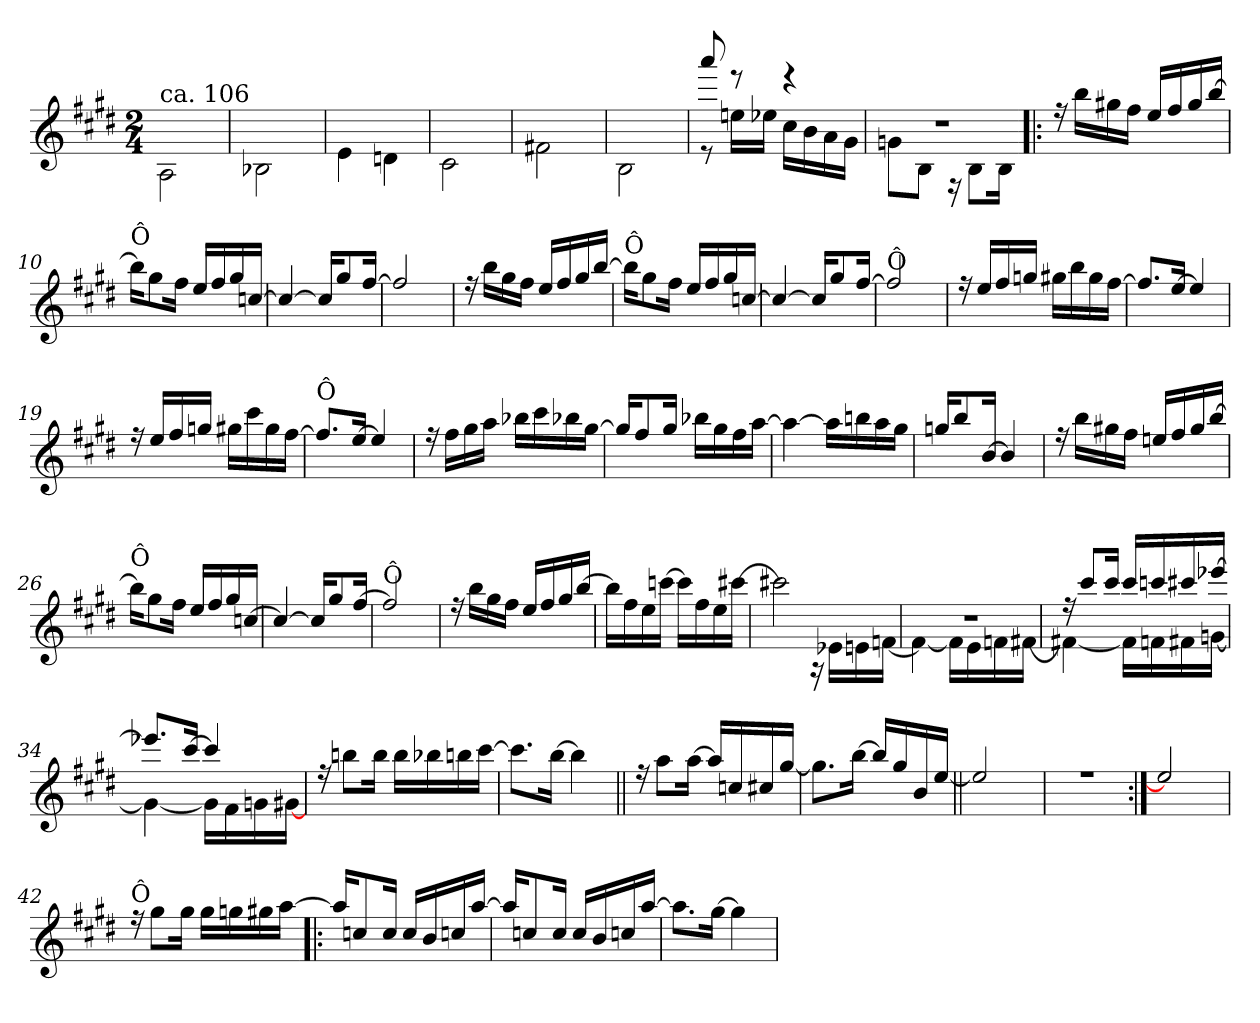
**kern
*part1
*staff1
*clefG2
*k[f#c#g#d#]
*E:
*M2/4
=1
!LO:TX:a:t=ca. 106
2A\
=2
2B-X\
=3
4e\
4dn\
=4
2c#\
=5
2f#X\
=6
2B\
=7
*^
*	*^
8re	8ryy	8aaa!/
16een!\LL	8ryy	8rddd
16ee-X!\JJ	.	.
16cc#!\LL	4ryy	4rddd
16b!\	.	.
16a!\	.	.
16g#!\JJ	.	.
!!LO:LB:g=z	!!	!!
=8	=8	=8
2r	8gn!\L	4ryy
.	8B!\J	.
.	16rE	4ryy
.	8B!\L	.
.	16B!\Jk	.
*	*v	*v
=9!|:	=9!|:
16rff	2ryy
16bb\LL	.
16gg#X\	.
16ff#\JJ	.
16ee/LL	.
16ff#/	.
16gg#/	.
[>16bb/JJ	.
=10	=10
!LO:TX:a:t=Ô	!
16bb\KL]	2ryy
8gg#\	.
16ff#\Jk	.
16ee/LL	.
16ff#/	.
16gg#/	.
[>16ccn/JJ	.
=11	=11
4cc/_	2ryy
16cc/KL]	.
8gg#/	.
[>16ff#/Jk	.
=12	=12
2ff#/]	2ryy
!!LO:LB:g=z	!!
=13	=13
16rff	2ryy
16bb\LL	.
16gg#\	.
16ff#\JJ	.
16ee/LL	.
16ff#/	.
16gg#/	.
[>16bb/JJ	.
=14	=14
!LO:TX:a:t=Ô	!
16bb\KL]	2ryy
8gg#\	.
16ff#\Jk	.
16ee/LL	.
16ff#/	.
16gg#/	.
[>16ccn/JJ	.
=15	=15
4cc/_	2ryy
16cc/KL]	.
8gg#/	.
[>16ff#/Jk	.
=16	=16
!LO:TX:a:t=Ô	!
2ff#/]	2ryy
=17	=17
16rff	2ryy
16ee/LL	.
16ff#/	.
16ggn/JJ	.
16gg#X\LL	.
16bb\	.
16gg#\	.
[<16ff#\JJ	.
!!LO:LB:g=z	!!
=18	=18
8.ff#/L]	2ryy
[>16ee/Jk	.
4ee/]	.
=19	=19
16rff	2ryy
16ee/LL	.
16ff#/	.
16ggn/JJ	.
16gg#X\LL	.
16ccc#\	.
16gg#\	.
[<16ff#\JJ	.
=20	=20
!LO:TX:a:t=Ô	!
8.ff#/L]	2ryy
[>16ee/Jk	.
4ee/]	.
=21	=21
16rff	2ryy
16ff#\LL	.
16gg#\	.
16aa\JJ	.
16bb-X\LL	.
16ccc#\	.
16bb-X\	.
[<16gg#\JJ	.
=22	=22
16gg#/KL]	2ryy
8ff#/	.
16gg#/Jk	.
16bb-X\LL	.
16gg#\	.
16ff#\	.
[<16aa\JJ	.
!!LO:LB:g=z	!!
=23	=23
4aa\_	2ryy
16aa\LL]	.
16bbn\	.
16aa\	.
16gg#\JJ	.
=24	=24
16ggn/KL	2ryy
8bb/	.
[>16b/Jk	.
4b/]	.
=25	=25
16rff	2ryy
16bb\LL	.
16gg#X\	.
16ff#\JJ	.
16een/LL	.
16ff#/	.
16gg#/	.
[>16bb/JJ	.
=26	=26
!LO:TX:a:t=Ô	!
16bb\KL]	2ryy
8gg#\	.
16ff#\Jk	.
16ee/LL	.
16ff#/	.
16gg#/	.
[>16ccn/JJ	.
=27	=27
4cc/_	2ryy
16cc/KL]	.
8gg#/	.
[>16ff#/Jk	.
!!LO:LB:g=z	!!
=28	=28
!LO:TX:a:t=Ô	!
2ff#/]	2ryy
=29	=29
16rff	2ryy
16bb\LL	.
16gg#\	.
16ff#\JJ	.
16ee/LL	.
16ff#/	.
16gg#/	.
[>16bb/JJ	.
=30	=30
16bb\LL]	4ryy
16ff#\	.
16ee\	.
[<16cccn\JJ	.
16ccc\LL]	4ryy
16ff#\	.
16ee\	.
[<16ccc#X\JJ	.
=31	=31
*	*^
2ccc#X\]	4ryy	2ryy
.	16rG	.
.	16e-X!\LL	.
.	16en!\	.
.	[<16fn!\JJ	.
=32	=32	=32
2r	4fn!\_	2ryy
.	16f!\LL]	.
.	16e!\	.
.	16fn!\	.
.	[<16f#X!\JJ	.
!!LO:LB:g=z	!!	!!
=33	=33	=33
16rff	4f#X!\_	2ryy
8ccc#/L	.	.
16ccc#/Jk	.	.
16ccc#/LL	16f#!\LL]	.
16cccn/	16fn!\	.
16ccc#X/	16f#X!\	.
[>16eee-X/JJ	[<16gn!\JJ	.
=34	=34	=34
8.eee-X/L]	4gn!\_	2ryy
[>16ccc#/Jk	.	.
4ccc#/]	16g!\LL]	.
.	16f#!\	.
.	16gn!\	.
.	[<16g#X!\JJ	.
*	*v	*v
=35	=35
16rff	2ryy
8bbn\L	.
16bb\Jk	.
16bb\LL	.
16bb-X\	.
16bbn\	.
[<16ccc#\JJ	.
=36	=36
8.ccc#\L]	4ryy
[<16bb\Jk	.
4bb\]	4ryy
!!LO:LB:g=z	!!
=37||	=37||
16rff	4ryy
8aa\L	.
[<16aa\Jk	.
16aa/LL]	4ryy
16ccn/	.
16cc#X/	.
[>16gg#/JJ	.
=38	=38
8.gg#\L]	4ryy
[<16bb\Jk	.
16bb/LL]	4ryy
16gg#/	.
16b/	.
[>16ee/JJ	.
=39||	=39||
2een/]	2ryy
=40	=40
2rff	2ryy
=41:|!	=41:|!
2een/]	2ryy
!!LO:LB:g=z	!!
=42	=42
!LO:TX:a:t=Ô	!
16rff	2ryy
8gg#\L	.
16gg#\Jk	.
16gg#\LL	.
16ggn\	.
16gg#X\	.
[<16aa\JJ	.
=43!|:	=43!|:
16aa/KL]	2ryy
8ccn/	.
16cc/Jk	.
16cc/LL	.
16b/	.
16ccn/	.
[>16aa/JJ	.
=44	=44
16aa/KL]	2ryy
8ccn/	.
16cc/Jk	.
16cc/LL	.
16b/	.
16ccn/	.
[>16aa/JJ	.
=45	=45
8.aa\L]	2ryy
[<16gg#\Jk	.
4gg#\]	.
*v	*v
=
*-
